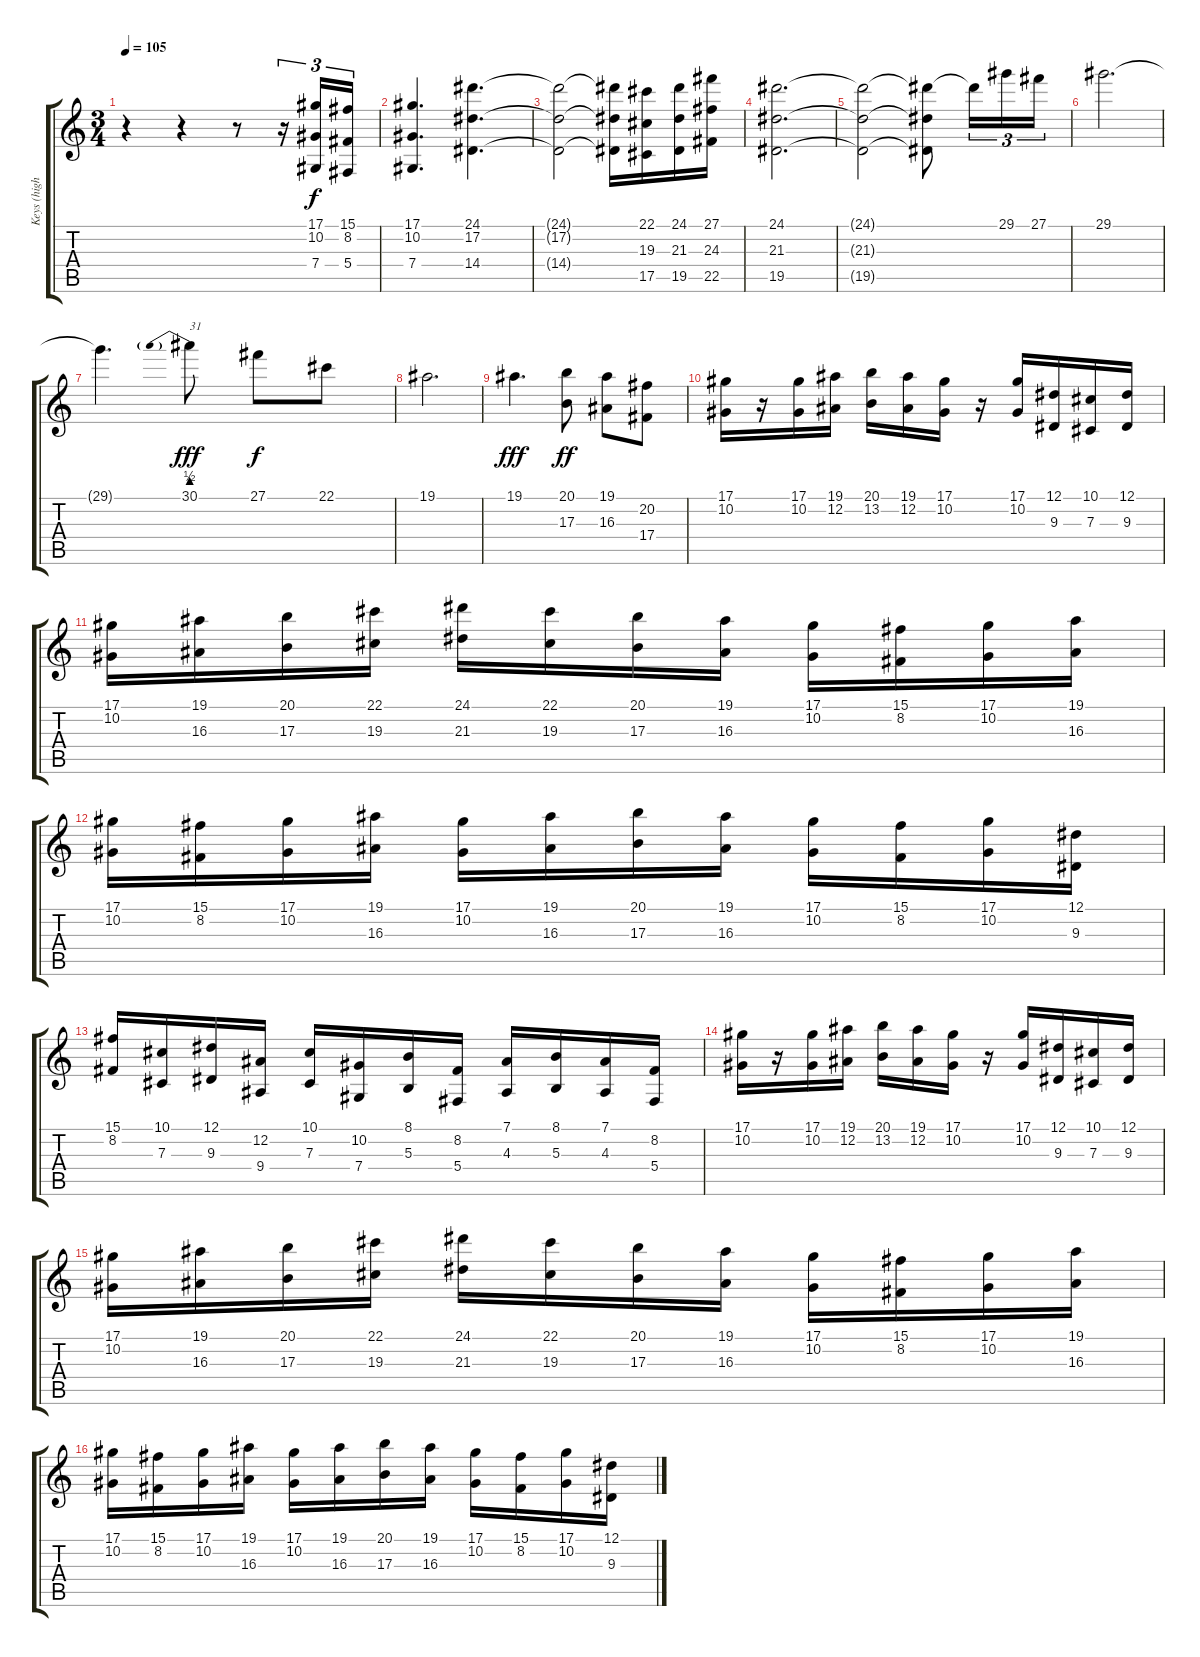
\track ("Keys (high)" "Keys (high") {instrument stringensemble1}
\staff {score tabs}
\tuning (Eb4 Bb3 Gb3 Db3 Ab2 Eb2) {hide}
\ts (3 4)
\tempo 105
\clef g2
\ks c
r.4{dy f} r.4 r.8 r.16{tu (3 2)} (17.1 10.2 7.4).16{tu (3 2)} (15.1 8.2 5.4).16{tu (3 2)} |
(17.1 10.2 7.4).4{d} (24.1 17.2 14.4).4{d} |
(24.1{t} 17.2{t} 14.4{t}).2 (24.1{t} 17.2{t} 14.4{t}).16 (22.1 19.3 17.5).16 (24.1 21.3 19.5).16 (27.1 24.3 22.5).16 |
(24.1 21.3 19.5).2{d} |
(24.1{t} 21.3{t} 19.5{t}).2 (24.1{t} 21.3{t} 19.5{t}).8 24.1{t}.16{tu (3 2)} 29.1.16{tu (3 2)} 27.1.16{tu (3 2)} |
29.1.2{d} |
29.1{t}.4{d} 30.1{be (prebend 0 2 60 2)}.8{txt "31" dy fff} 27.1.8{dy f} 22.1.8 |
19.1.2{d} |
19.1.4{d dy fff} (20.1 17.3).8{dy ff} (19.1 16.3).8 (20.2 17.4).8 |
(17.1 10.2).16 r.16 (17.1 10.2).16 (19.1 12.2).16 (20.1 13.2).16 (19.1 12.2).16 (17.1 10.2).16 r.16 (17.1 10.2).16 (12.1 9.3).16 (10.1 7.3).16 (12.1 9.3).16 |
(17.1 10.2).16 (19.1 16.3).16 (20.1 17.3).16 (22.1 19.3).16 (24.1 21.3).16 (22.1 19.3).16 (20.1 17.3).16 (19.1 16.3).16 (17.1 10.2).16 (15.1 8.2).16 (17.1 10.2).16 (19.1 16.3).16 |
(17.1 10.2).16 (15.1 8.2).16 (17.1 10.2).16 (19.1 16.3).16 (17.1 10.2).16 (19.1 16.3).16 (20.1 17.3).16 (19.1 16.3).16 (17.1 10.2).16 (15.1 8.2).16 (17.1 10.2).16 (12.1 9.3).16 |
(15.1 8.2).16 (10.1 7.3).16 (12.1 9.3).16 (12.2 9.4).16 (10.1 7.3).16 (10.2 7.4).16 (8.1 5.3).16 (8.2 5.4).16 (7.1 4.3).16 (8.1 5.3).16 (7.1 4.3).16 (8.2 5.4).16 |
(17.1 10.2).16 r.16 (17.1 10.2).16 (19.1 12.2).16 (20.1 13.2).16 (19.1 12.2).16 (17.1 10.2).16 r.16 (17.1 10.2).16 (12.1 9.3).16 (10.1 7.3).16 (12.1 9.3).16 |
(17.1 10.2).16 (19.1 16.3).16 (20.1 17.3).16 (22.1 19.3).16 (24.1 21.3).16 (22.1 19.3).16 (20.1 17.3).16 (19.1 16.3).16 (17.1 10.2).16 (15.1 8.2).16 (17.1 10.2).16 (19.1 16.3).16 |
(17.1 10.2).16 (15.1 8.2).16 (17.1 10.2).16 (19.1 16.3).16 (17.1 10.2).16 (19.1 16.3).16 (20.1 17.3).16 (19.1 16.3).16 (17.1 10.2).16 (15.1 8.2).16 (17.1 10.2).16 (12.1 9.3).16
